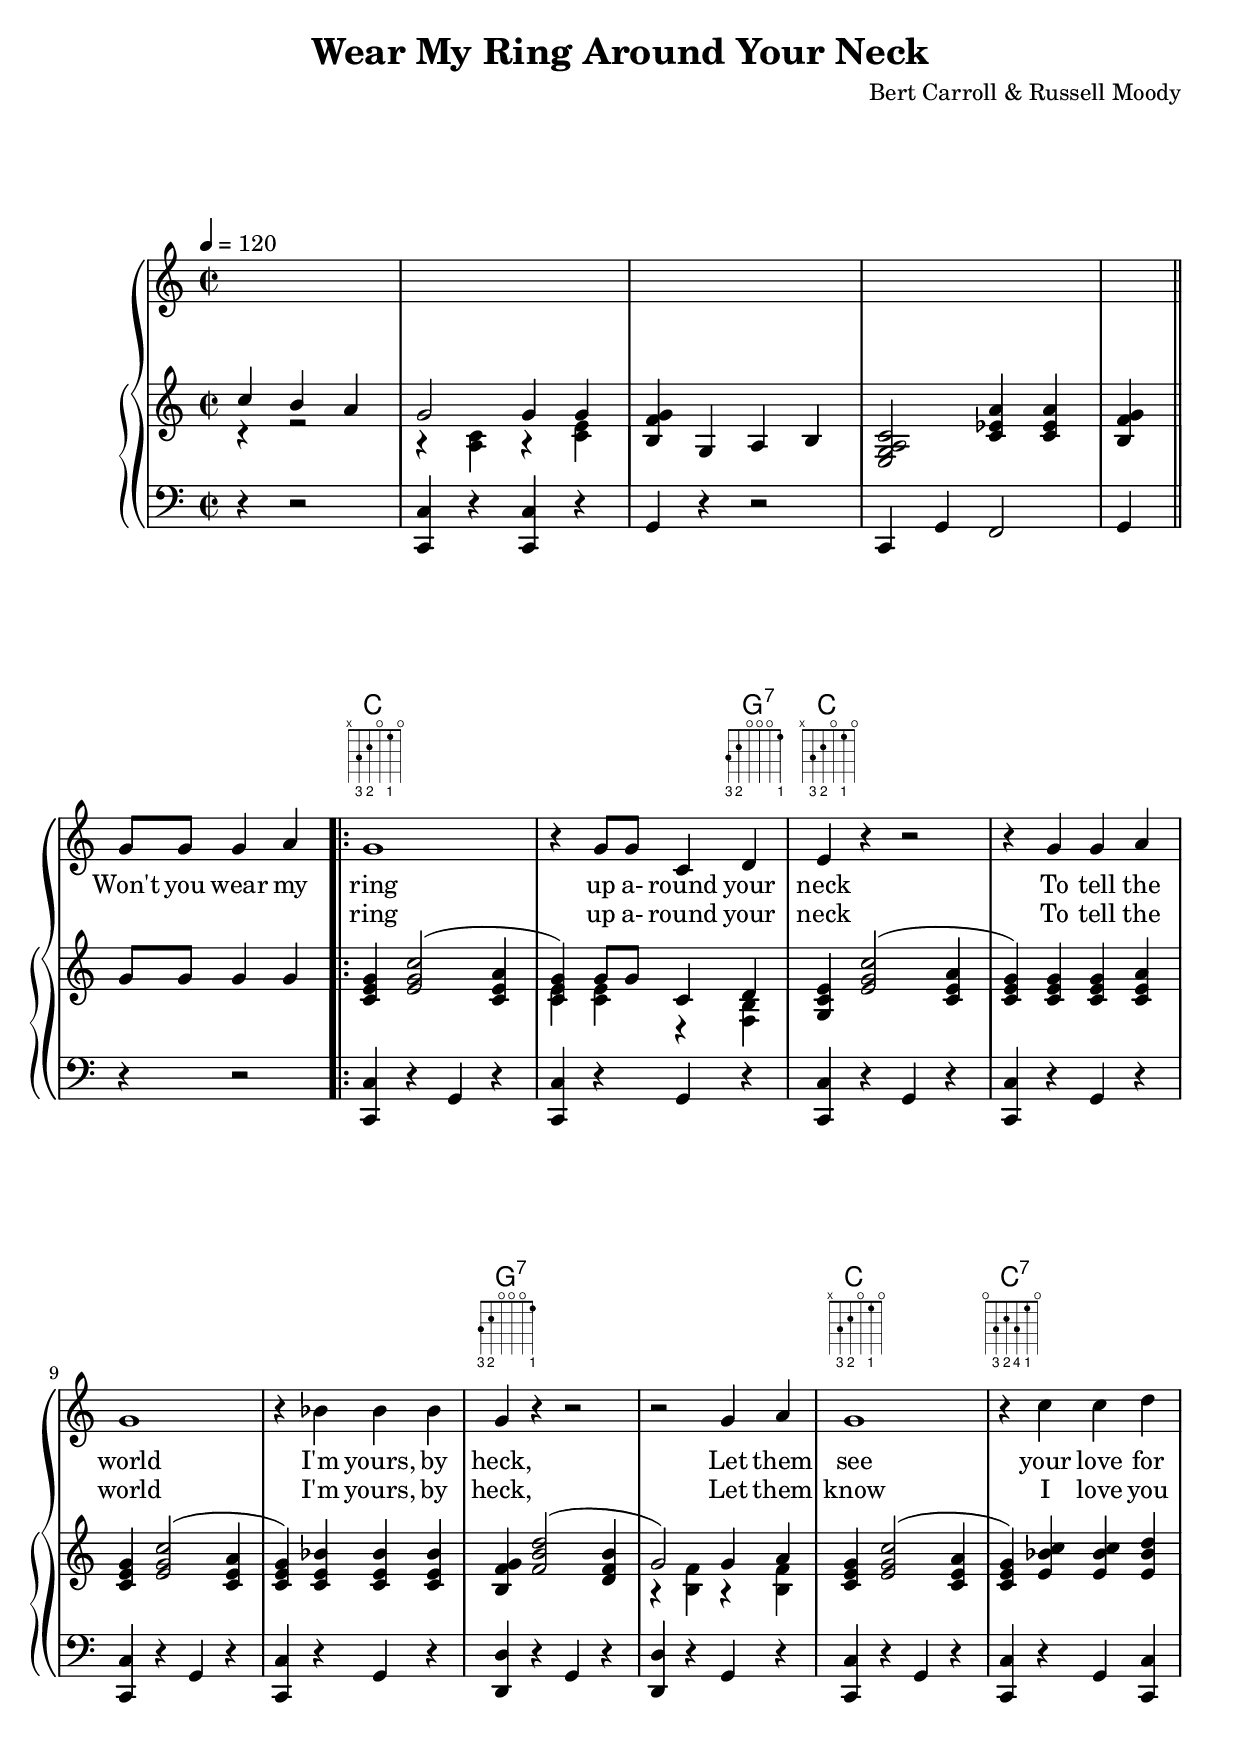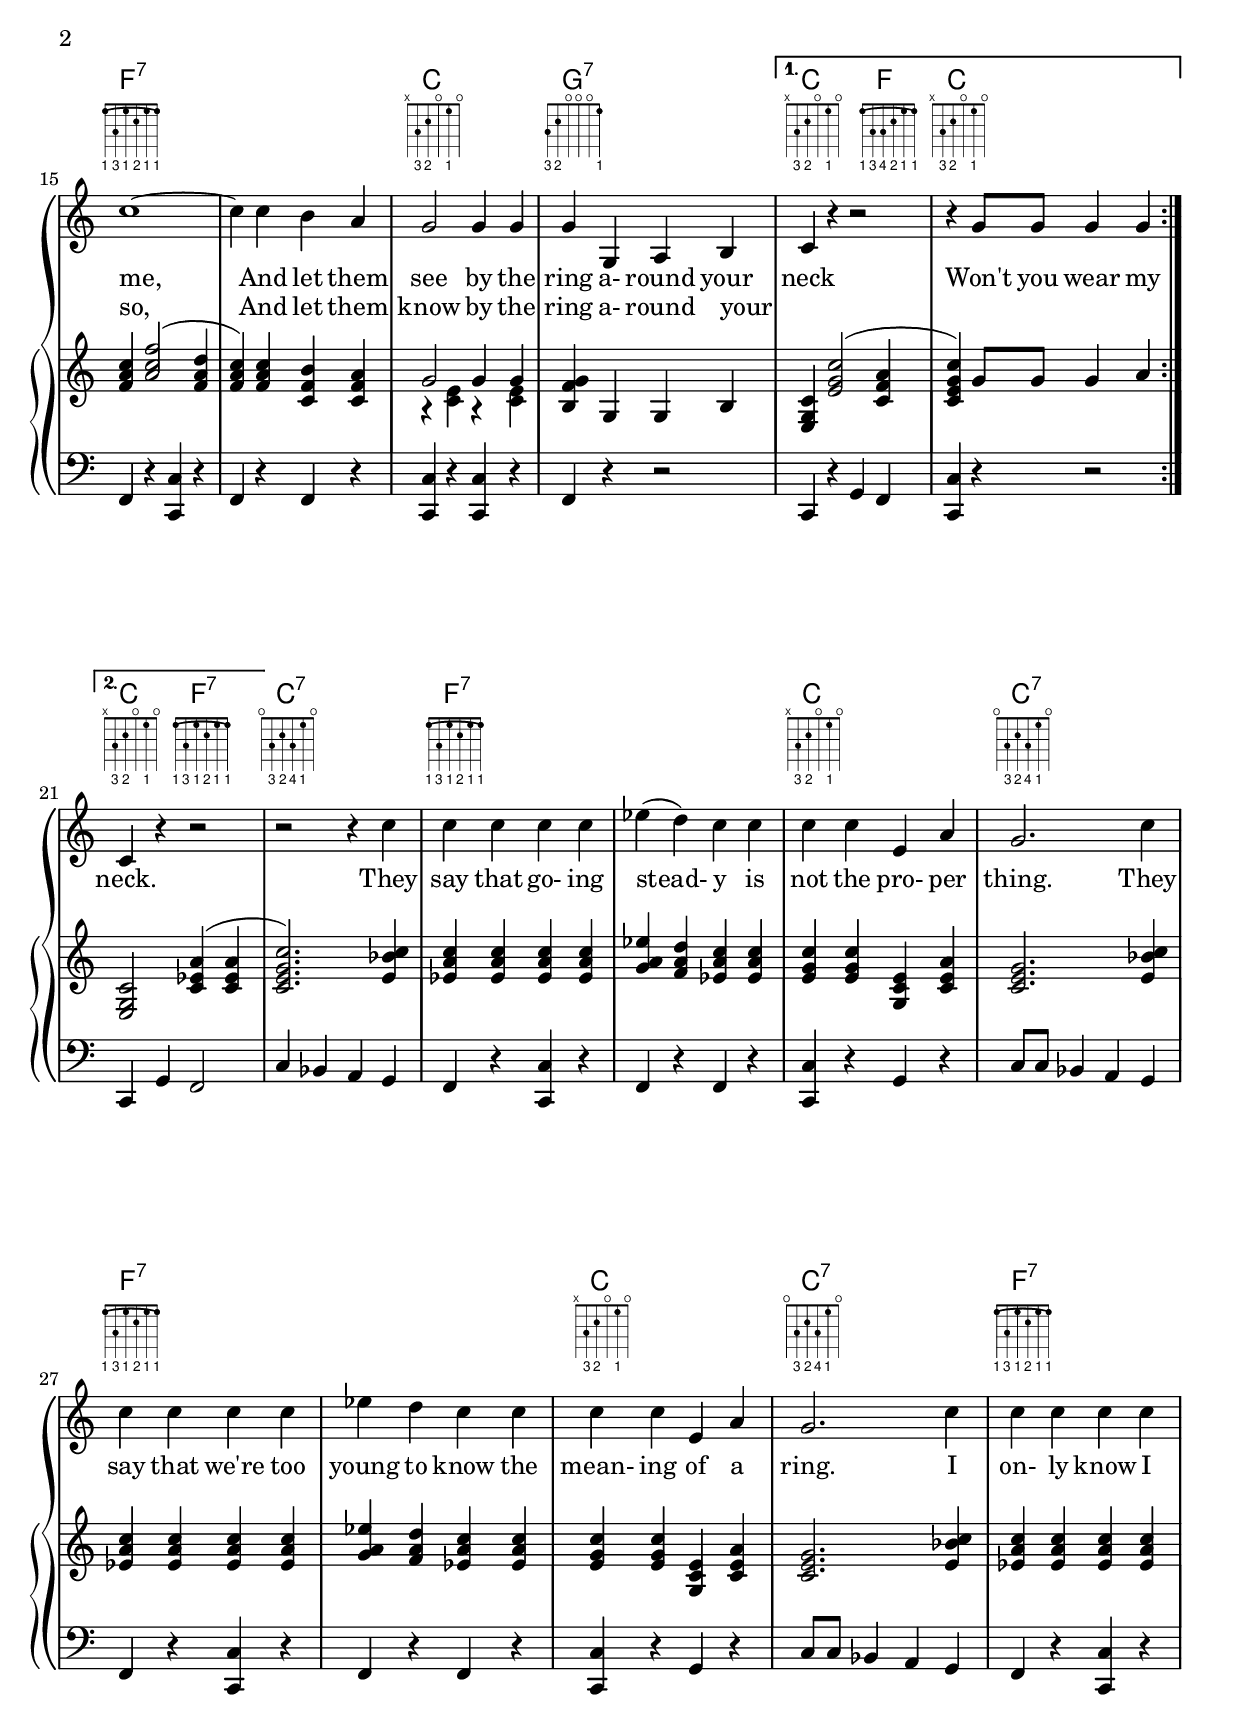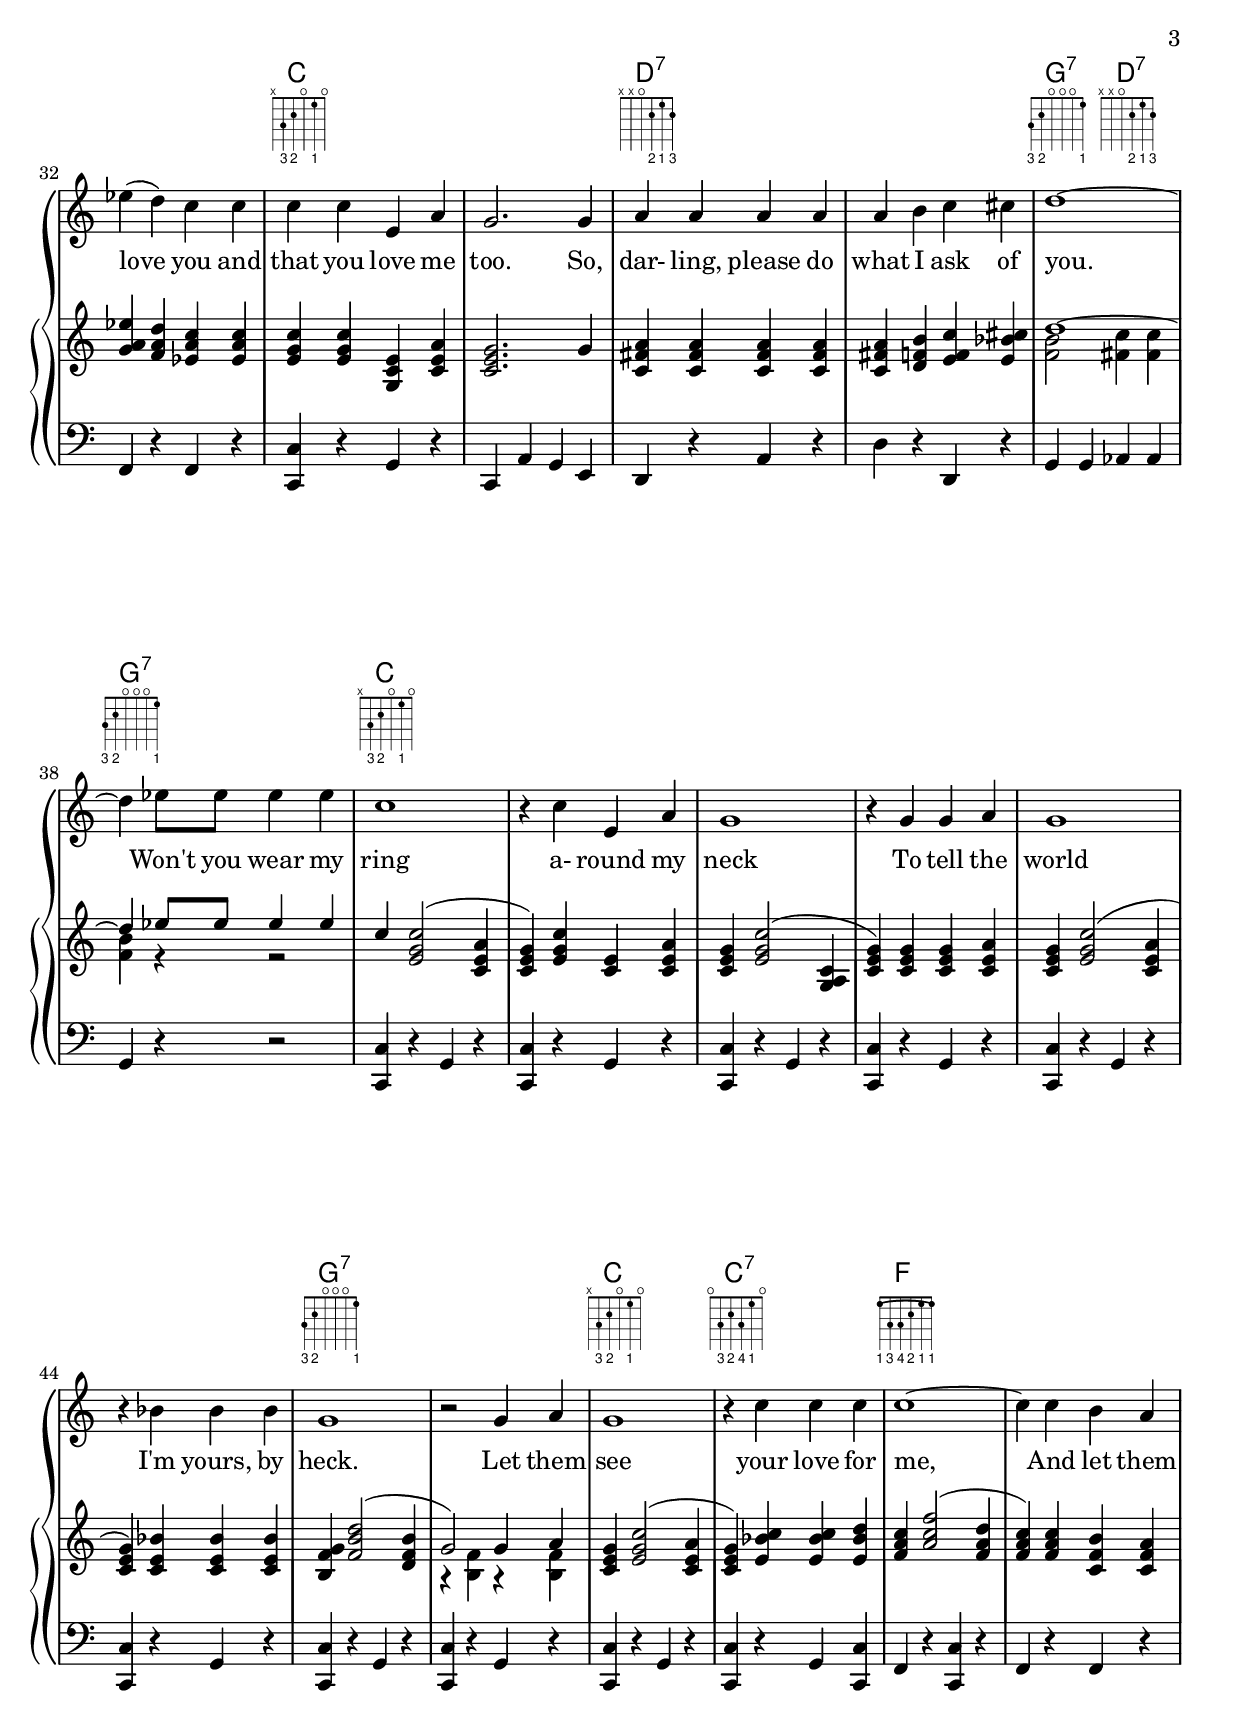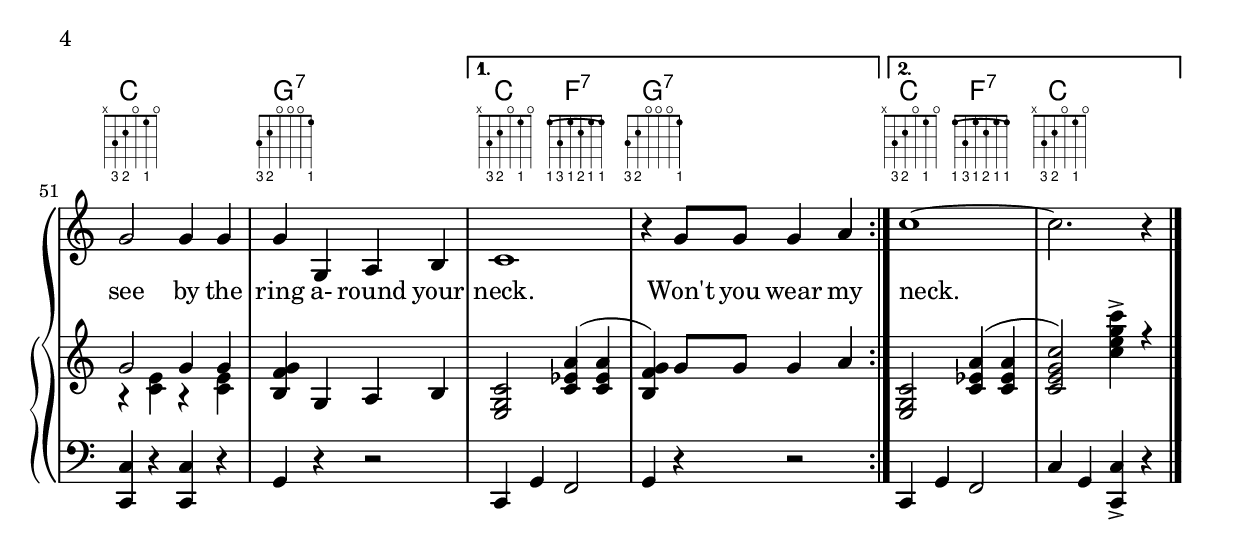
\version "2.19.82"
\include "predefined-guitar-fretboards.ly"

global = {
  \time 2/2
  \key c \major
  \tempo 4 = 120
  \partial 4*3
}

melody = \relative c'' {
  \global
  s2.
  s1
  s1
  s1
  s4 \bar "||" \break g8 g g4 a
  \repeat volta 2 {
    \repeat volta 2 {
      g1 |
      r4 g8 g c,4 d |
      e4 r r2 |
      r4 g g a |
      g1 |
      r4 bes bes bes |
      g4 r r2 |
      r2 g4 a |
      g1 |
      r4 c c d |
      c1 ~ |
      c4 c b a |
      g2 g4 g |
      g4 g, a b |
    }
    \alternative {
      { c4 r r2 |
	r4 g'8 g g4 g }
      { c,4 r r2}
    }
    r2 r4 c' |
    c4 c c c |
    ees4(d) c c
    c4 c e, a
    g2. c4
    c4 c c c
    ees4 d c c
    c4 c e, a
    g2. c4
    c4 c c c
    ees4(d) c c
    c4 c e, a
    g2. g4
    a4 a a a
    a4 b c cis
    d1~
    d4 ees8 ees ees4 ees
    c1
    r4 c e, a
    g1
    r4 g g a
    g1
    r4 bes bes bes
    g1
    r2 g4 a
    g1
    r4 c c c
    c1~
    c4 c b a
    g2 g4 g
    g4 g, a b
  }
  \alternative {
    {c1|r4 g'8 g g4 a}
    {c1~|c2. r4}
  }
  \bar "|."
}

guitar = \chordmode {
  \global
  s2. |
  s1 |
  s1 |
  s1 |
  s1 |
  \repeat volta 2 {
    \repeat volta 2 {
      c1 |
      s2. g4:7 |
      c1 |
      s1 |
      s1 |
      s1 |
      g1:7 |
      s1 |
      c1 |
      c1:7 |
      f1:7 |
      s1 |
      c1 |
      g1:7 |
    }
    \alternative {
      {c2. f4 | c1}
      {c2 f:7}
    }
    c1:7 |
    f1:7 |
    s1 |
    c1 |
    c1:7 |
    f1:7 |
    s1 |
    c1 |
    c1:7 |
    f1:7 |
    s1 |
    c1 |
    s1 |
    d1:7 |
    s1 |
    g2:7 d:7 % ???
    g1:7 |
    c1 |
    s1 |
    s1 |
    s1 |
    s1 |
    s1 |
    g1:7 |
    s1 |
    c1 |
    c1:7 |
    f1 |
    s1 |
    c1 |
    g1:7 |
  }
  \alternative {
    {c2 f:7 | g1:7}
    {c2 f:7 | c1}
  }
}

trebleOne = \relative c'' {
  \global
  \voiceOne
  c4 b a |
  g2 g4 g |
  <b, f' g>4 g a b |
  <e, g a c>2 <c' ees a>4 q |
  <b f' g>4 \bar "||" \break g'8 g g4 g |
  \repeat volta 2 {
    \repeat volta 2 {
      <c, e g>4 <e g c>2(<c e a>4 % 5
      <c e g>4) g'8 g c,4 d |
      <g, c e>4 <e' g c>2(<c e a>4 |
      <c e g>4) q q <c e a> |
      <c e g>4 <e g c>2(<c e a>4 |
      <c e g>4) <c e bes'> q q % 10
      <b f' g>4 <f' b d>2(<d f b>4 |
      g2) g4 a |
      <c, e g>4 <e g c>2(<c e a>4 |
      <c e g>4) <e bes' c>4 q <e bes' d> |
      <f a c>4 <a c f>2(<f a d>4 % 15
      <f a c>4) q <c f b> <c f a> |
      g'2 g4 g |
      <b, f' g>4 g g b |
    }
    \alternative {
      {<e, g c>4 <e' g c>2(<c f a>4 |
	       <c e g c>4) g'8 g g4 a}
      {<e, g c>2 <c' ees a>4(q}
    }
    <c e g c>2.) <e bes' c>4 |
    <ees a c>4 q q q
    <g a ees'>4 <f a d> <ees a c> q
    <e g c>4 q <g, c e> <c e a> % 25
    <c e g>2. <e bes' c>4
    <ees a c>4 q q q
    <g a ees'>4 <f a d> <ees a c> q
    <e g c>4 q <g, c e> <c e a>
    <c e g>2. <e bes' c>4 % 30
    <ees a c>4 q q q
    <g a ees'>4 <f a d> <ees a c> q
    <e g c>4 q <g, c e> <c e a>
    <c e g>2. g'4
    <c, fis a>4 q q q % 35
    q4 <d f b> <e f c'> <e bes' cis>
    d'1~
    d4 ees8 ees ees4 ees
    c4 <e, g c>2(<c e a>4
    <c e g>4) <e g c> <c e> <c e a>
    <c e g>4 <e g c>2(<c g a>4
    <c e g>4) q q <c e a>
    <c e g> <e g c>2( <c e a>4
    <c e g>4) <c e bes'> q q
    <b f' g>4 <f' b d>2(<d f b>4
    g2) g4 a
    <c, e g>4 <e g c>2(<c e a>4
    <c e g>4) <e bes' c> q <e bes' d>
    <f a c>4 <a c f>2(<f a d>4
    <f a c>4) q <c f b> <c f a>
    g'2 g4 g
    <b, f' g>4 g a b
  }
  \alternative {
    {<e, g c>2 <c' ees a>4(q | <b f'g>4) g'8 g g4 a}
    {<e, g c>2 <c' ees a>4(q | <c e g c>2) s4 r}
  }
  \bar "|."
}

trebleTwo = \relative c' {
  \global
  \voiceTwo
  r4 r2 |
  r4 <a c> r <c e> |
  s1 |
  s1 |
  s4 \bar "||" \break s4 s2 |
  \repeat volta 2 {
    \repeat volta 2 {
      s1
      <c e>4 q r <f, b>
      s1
      s1
      s1
      s1
      s1
      r4 <b f'> r q
      s1
      s1
      s1
      s1
      r4 <c e> r q
      s1
    }
    \alternative {
      {s1|s1}
      {s1}
    }
    s1*15
    <f b>2 <fis c'>4 q
    <f b>4 r r2
    s1*7
    r4 <b, f'> r q
    s1*4
    r4 <c e> r q
    s1
  }
  \alternative {
    {s1|s1}
    {s1|s2 <c' e g c>4^> s}
  }
  \bar "|."
}

bass = \relative c, {
  \global
  r4 r2 |
  <c c'>4 r q r |
  g'4 r r2 |
  c,4 g' f2 |
  g4 \bar "||" \break
  r r2
  \repeat volta 2 {
    \repeat volta 2 {
      <c, c'>4 r g' r
      <c, c'>4 r g' r
      <c, c'>4 r g' r
      <c, c'>4 r g' r
      <c, c'>4 r g' r
      <c, c'>4 r g' r
      <d  d'>4 r g  r
      <d  d'>4 r g  r
      <c, c'>4 r g' r
      <c, c'>4 r g' q
      f4 r q r
      f4 r f r
      q4 r q r
      f4 r r2
    }
    \alternative {
      {c4 r g' f | q4 r r2}
      {c4 g' f2}
    }
    c'4 bes a g
    f4 r q r
    f4 r f r
    q4 r g r
    c8 c bes4 a g
    f4 r q r
    f4 r f r
    q4 r g r
    c8 c bes4 a g
    f4 r q r
    f4 r f r
    q4 r g r
    c,4 a' g e
    d4 r a' r
    d4 r d, r
    g4 g aes aes
    g4 r r2
    q4 r g r
    q4 r g r
    q4 r g r
    q4 r g r
    q4 r g r
    q4 r g r
    q4 r g r
    q4 r g r
    q4 r g r
    q4 r g q
    f4 r q r
    f4 r f r
    q4 r q r
    g4 r r2
  }
  \alternative {
    {c,4 g' f2|g4 r r2}
    {c,4 g' f2|c'4 g <c, c'>_> r}
  }
  \bar "|."
}

verseOne = \lyricmode {
  Won't you wear my ring up a- round your neck
  To tell the world I'm yours, by heck,
  Let them see your love for me,
  And let them see by the ring a- round your neck
  Won't you wear my
}

MverseOne = \lyricmode {
}

verseTwo = \lyricmode {
  _ _ _ _ ring up a- round your neck
  To tell the world I'm yours, by heck,
  Let them know I love you so,
  And let them know by the ring a- round your
  _ _ _ _ _ neck.
  They say that go- ing stead- y is not the pro- per thing.
  They say that we're too young to know the mean- ing of a ring.
  I on- ly know I love you and that you love me too.
  So, dar- ling, please do what I ask of you.
  Won't you wear my ring a- round my neck
  To tell the world I'm yours, by heck.
  Let them see your love for me,
  And let them see by the ring a- round your neck.
  Won't you wear my

  neck.
}

MverseTwo = \lyricmode {
}

verseThree = \lyricmode {
}

MverseThree = \lyricmode {
}

verseFour = \lyricmode {
}

MverseFour = \lyricmode {
}

\book {
  \header {
    title = "Wear My Ring Around Your Neck"
    composer = "Bert Carroll & Russell Moody"
  }

  \score {
    <<
      \new ChordNames { \guitar }
      \new FretBoards { \guitar }
      \context GrandStaff {
	<<
	  \new Staff = melody { % \RemoveEmptyStaves
				\override Staff.VerticalAxisGroup.remove-first = ##t
				\melody }
	  \addlyrics \verseOne
	  \addlyrics \verseTwo
				%	\addlyrics \verseThree
				%	\addlyrics \verseFour
	  \context PianoStaff
	  <<
	    \new Staff = treble <<
	      \new Voice { \trebleOne }
	      \new Voice { \trebleTwo }
	    >>
	    \new Staff = bass <<
	      \new Voice { \clef bass \bass }
	    >>
	  >>
	>>
    }
    >>
    \layout {
      \context {
%	\Staff \RemoveEmptyStaves
				% To use the setting globally, uncomment the following line:
				% \override VerticalAxisGroup.remove-first = ##t
      }
    }
  }

  \score {
    \context GrandStaff {
      <<
	\new Staff = melody { \unfoldRepeats \melody }
	\addlyrics { \MverseOne \MverseTwo \MverseThree }
	\context PianoStaff
	  <<
	    \new Staff = treble <<
	      \new Voice { \unfoldRepeats \trebleOne }
	      \new Voice { \unfoldRepeats \trebleTwo }
            >>
	    \new Staff = bass <<
	      \new Voice { \clef bass \unfoldRepeats \bass }
	    >>
	  >>
      >>
    }
    \midi {}
  }
}
